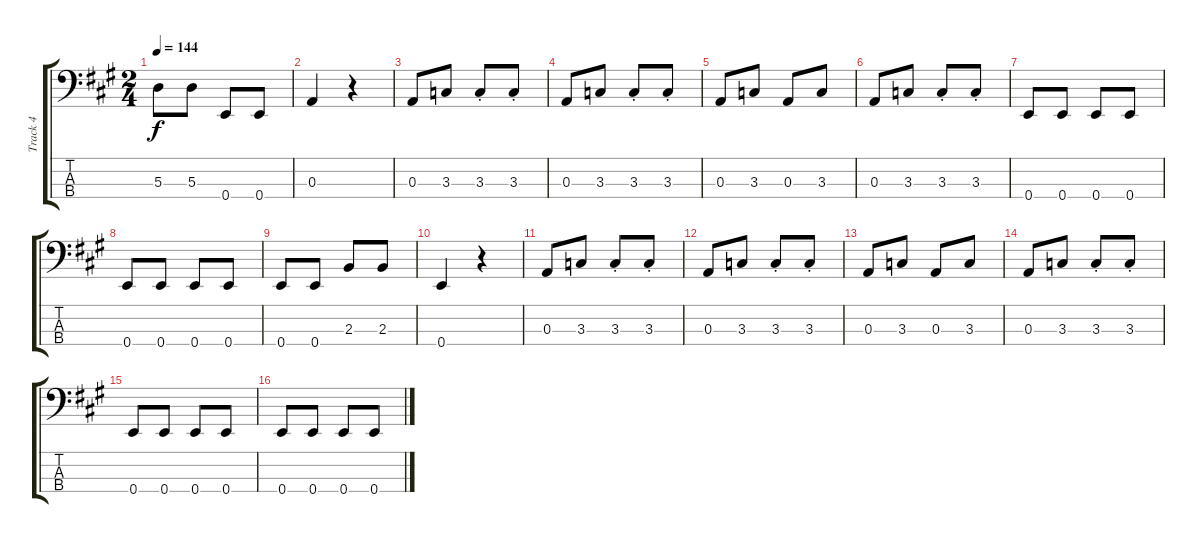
\track ("Track 4" "Track 4") {instrument electricbassfinger}
\staff {score tabs}
\tuning (G2 D2 A1 E1) {hide}
\ts (2 4)
\tempo 144
\clef f4
\ks a
5.3.8{dy f} 5.3.8 0.4.8 0.4.8 |
0.3.4 r.4 |
0.3.8 3.3.8 3.3{st}.8 3.3{st}.8 |
0.3.8 3.3.8 3.3{st}.8 3.3{st}.8 |
0.3.8 3.3.8 0.3.8 3.3.8 |
0.3.8 3.3.8 3.3{st}.8 3.3{st}.8 |
0.4.8 0.4.8 0.4.8 0.4.8 |
0.4.8 0.4.8 0.4.8 0.4.8 |
0.4.8 0.4.8 2.3.8 2.3.8 |
0.4.4 r.4 |
0.3.8 3.3.8 3.3{st}.8 3.3{st}.8 |
0.3.8 3.3.8 3.3{st}.8 3.3{st}.8 |
0.3.8 3.3.8 0.3.8 3.3.8 |
0.3.8 3.3.8 3.3{st}.8 3.3{st}.8 |
0.4.8 0.4.8 0.4.8 0.4.8 |
0.4.8 0.4.8 0.4.8 0.4.8
